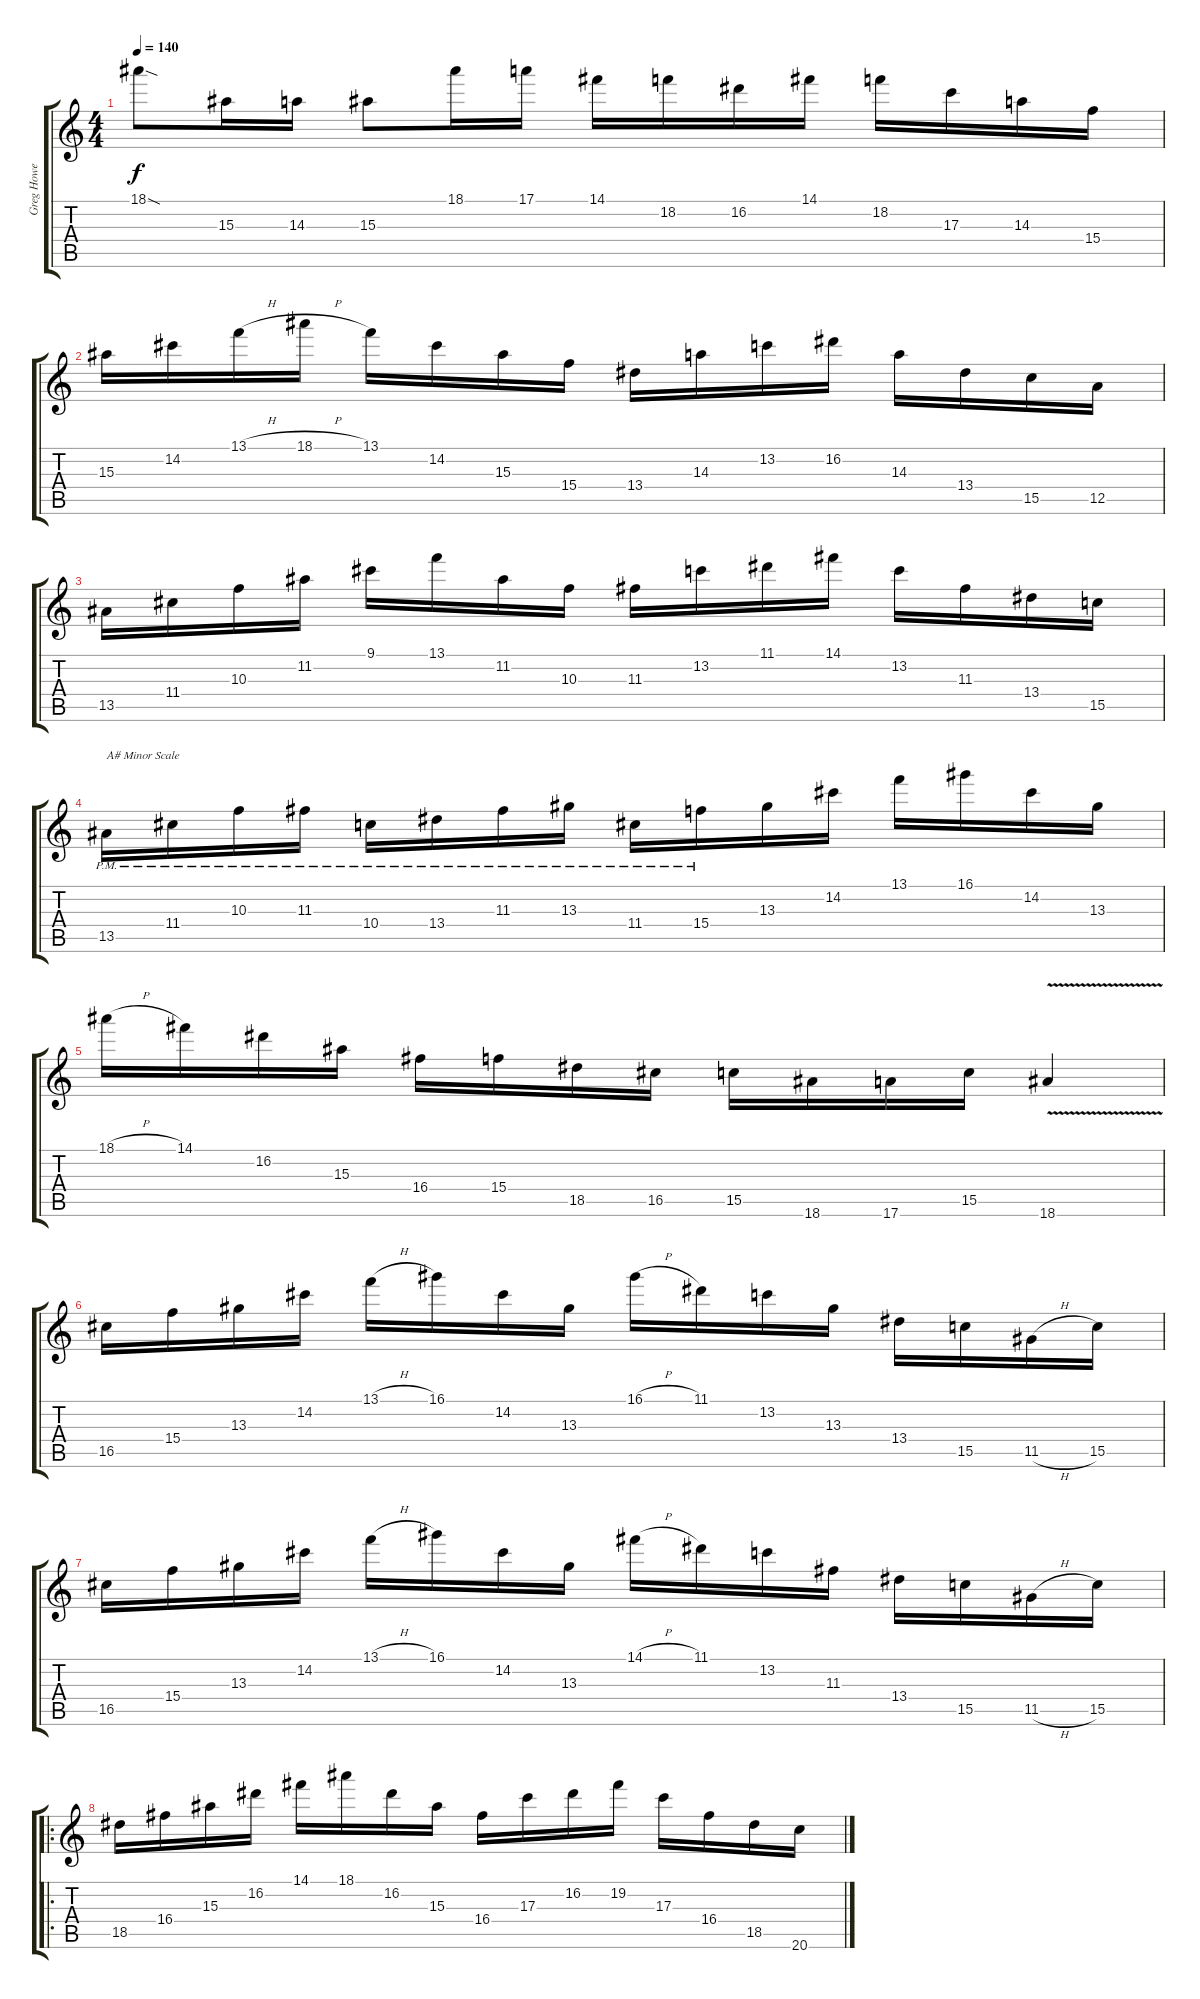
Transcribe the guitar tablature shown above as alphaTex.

\track ("Greg Howe" "Greg Howe") {instrument overdrivenguitar}
\staff {score tabs}
\tuning (E4 B3 G3 D3 A2 E2) {hide}
\ts (4 4)
\tempo 140
\clef g2
\ks c
18.1{sod}.8{dy f} 15.3.16 14.3.16 15.3.8 18.1.16 17.1.16 14.1.16 18.2.16 16.2.16 14.1.16 18.2.16 17.3.16 14.3.16 15.4.16 |
15.3.16 14.2.16 13.1{h}.16 18.1{h}.16 13.1.16 14.2.16 15.3.16 15.4.16 13.4.16 14.3.16 13.2.16 16.2.16 14.3.16 13.4.16 15.5.16 12.5.16 |
13.5.16 11.4.16 10.3.16 11.2.16 9.1.16 13.1.16 11.2.16 10.3.16 11.3.16 13.2.16 11.1.16 14.1.16 13.2.16 11.3.16 13.4.16 15.5.16 |
13.5{pm}.16{txt "A# Minor Scale"} 11.4{pm}.16 10.3{pm}.16 11.3{pm}.16 10.4{pm}.16 13.4{pm}.16 11.3{pm}.16 13.3{pm}.16 11.4{pm}.16 15.4{pm}.16 13.3.16 14.2.16 13.1.16 16.1.16 14.2.16 13.3.16 |
18.1{h}.16 14.1.16 16.2.16 15.3.16 16.4.16 15.4.16 18.5.16 16.5.16 15.5.16 18.6.16 17.6.16 15.5.16 18.6{v}.4 |
16.5.16 15.4.16 13.3.16 14.2.16 13.1{h}.16 16.1.16 14.2.16 13.3.16 16.1{h}.16 11.1.16 13.2.16 13.3.16 13.4.16 15.5.16 11.5{h}.16 15.5.16 |
16.5.16 15.4.16 13.3.16 14.2.16 13.1{h}.16 16.1.16 14.2.16 13.3.16 14.1{h}.16 11.1.16 13.2.16 11.3.16 13.4.16 15.5.16 11.5{h}.16 15.5.16 |
\ro
18.5.16 16.4.16 15.3.16 16.2.16 14.1.16 18.1.16 16.2.16 15.3.16 16.4.16 17.3.16 16.2.16 19.2.16 17.3.16 16.4.16 18.5.16 20.6.16
